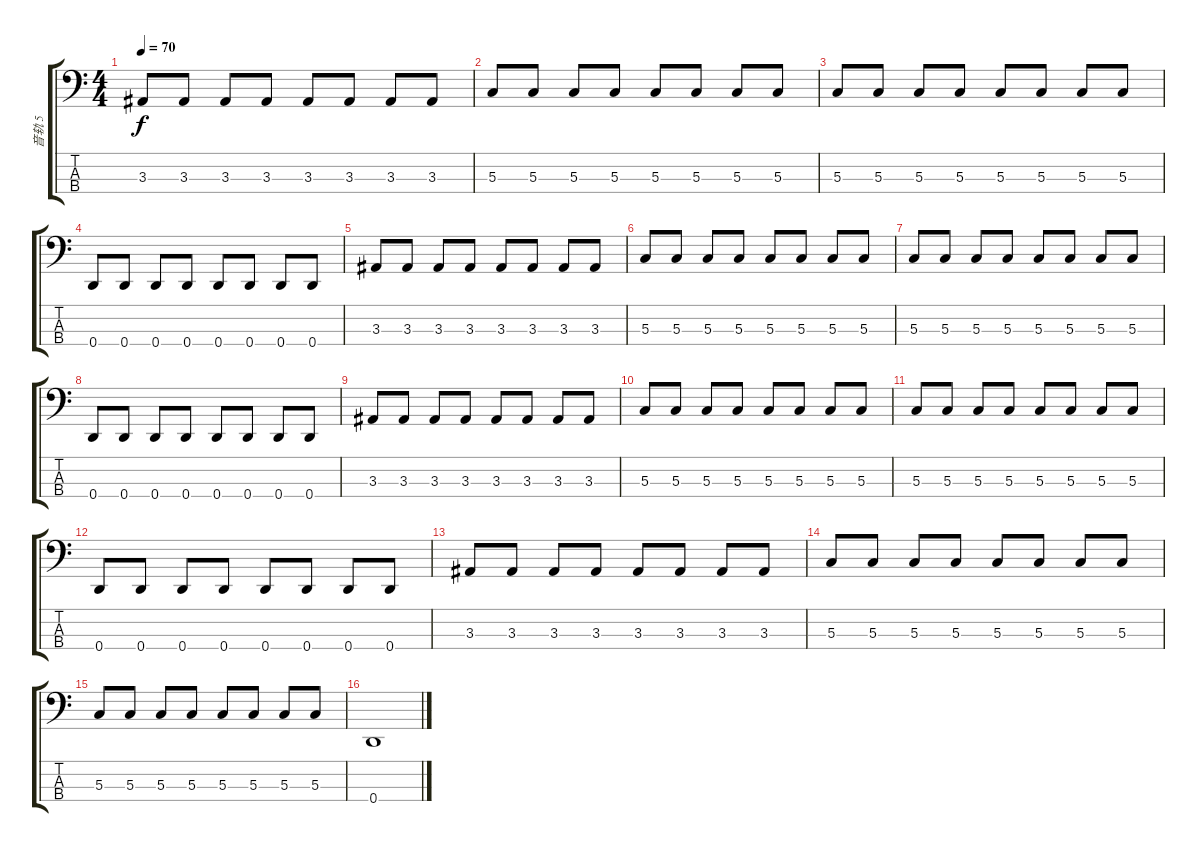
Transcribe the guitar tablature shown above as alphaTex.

\track ("音轨 5" "音轨 5") {instrument electricbassfinger}
\staff {score tabs}
\tuning (F2 C2 G1 D1) {hide}
\ts (4 4)
\tempo 70
\clef f4
\ks c
3.3.8{dy f} 3.3.8 3.3.8 3.3.8 3.3.8 3.3.8 3.3.8 3.3.8 |
5.3.8 5.3.8 5.3.8 5.3.8 5.3.8 5.3.8 5.3.8 5.3.8 |
5.3.8 5.3.8 5.3.8 5.3.8 5.3.8 5.3.8 5.3.8 5.3.8 |
0.4.8 0.4.8 0.4.8 0.4.8 0.4.8 0.4.8 0.4.8 0.4.8 |
3.3.8 3.3.8 3.3.8 3.3.8 3.3.8 3.3.8 3.3.8 3.3.8 |
5.3.8 5.3.8 5.3.8 5.3.8 5.3.8 5.3.8 5.3.8 5.3.8 |
5.3.8 5.3.8 5.3.8 5.3.8 5.3.8 5.3.8 5.3.8 5.3.8 |
0.4.8 0.4.8 0.4.8 0.4.8 0.4.8 0.4.8 0.4.8 0.4.8 |
3.3.8 3.3.8 3.3.8 3.3.8 3.3.8 3.3.8 3.3.8 3.3.8 |
5.3.8 5.3.8 5.3.8 5.3.8 5.3.8 5.3.8 5.3.8 5.3.8 |
5.3.8 5.3.8 5.3.8 5.3.8 5.3.8 5.3.8 5.3.8 5.3.8 |
0.4.8 0.4.8 0.4.8 0.4.8 0.4.8 0.4.8 0.4.8 0.4.8 |
3.3.8 3.3.8 3.3.8 3.3.8 3.3.8 3.3.8 3.3.8 3.3.8 |
5.3.8 5.3.8 5.3.8 5.3.8 5.3.8 5.3.8 5.3.8 5.3.8 |
5.3.8 5.3.8 5.3.8 5.3.8 5.3.8 5.3.8 5.3.8 5.3.8 |
0.4.1
